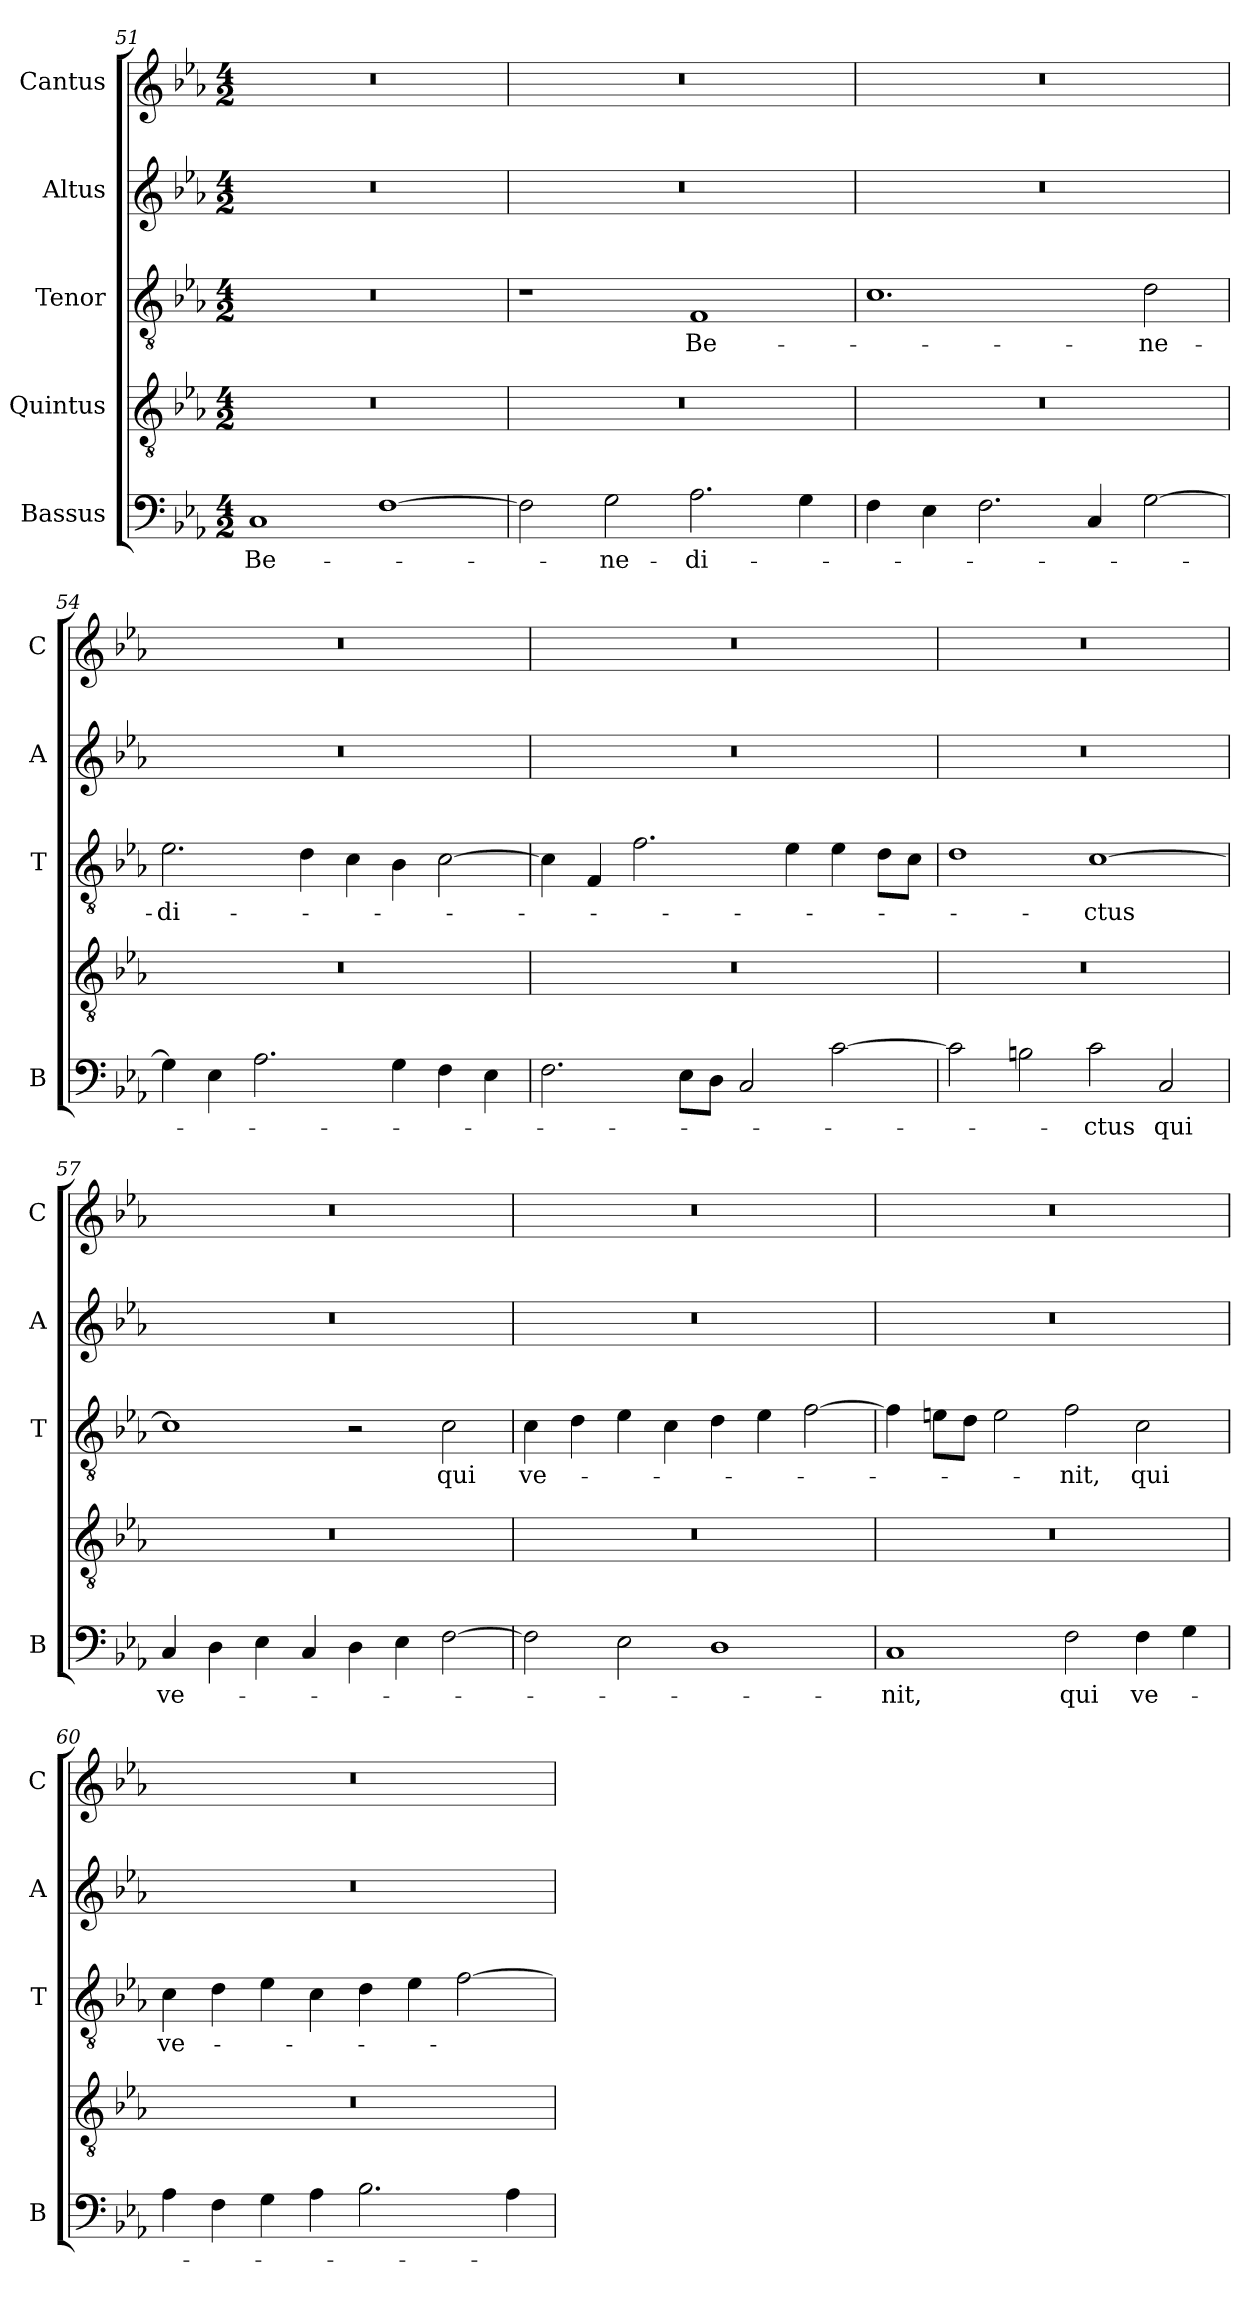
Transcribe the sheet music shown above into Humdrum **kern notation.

**kern	**text	**kern	**kern	**text	**kern	**kern
*part5	*part5	*part4	*part3	*part3	*part2	*part1
*staff5	*staff5	*staff4	*staff3	*staff3	*staff2	*staff1
*I"Bassus	*	*I"Quintus	*I"Tenor	*	*I"Altus	*I"Cantus
*I'B	*	*	*I'T	*	*I'A	*I'C
!!LO:LB:g=z
*clefF4	*	*clefGv2	*clefGv2	*	*clefG2	*clefG2
*k[b-e-a-]	*	*k[b-e-a-]	*k[b-e-a-]	*	*k[b-e-a-]	*k[b-e-a-]
*E-:	*	*E-:	*E-:	*	*E-:	*E-:
*M4/2	*	*M4/2	*M4/2	*	*M4/2	*M4/2
=51	=51	=51	=51	=51	=51	=51
!	!LO:LY:b	!	!	!	!	!
1C	Be-	0r	0r	.	0r	0r
[1F	.	.	.	.	.	.
=52	=52	=52	=52	=52	=52	=52
2F\]	.	0r	1r	.	0r	0r
!	!LO:LY:b	!	!	!	!	!
2G\	-ne-	.	.	.	.	.
!	!LO:LY:b	!	!	!LO:LY:b	!	!
2.A-\	-di-	.	1F	Be-	.	.
4G\	.	.	.	.	.	.
=53	=53	=53	=53	=53	=53	=53
4F\	.	0r	1.c	.	0r	0r
4E-\	.	.	.	.	.	.
2.F\	.	.	.	.	.	.
4C/	.	.	.	.	.	.
!	!	!	!	!LO:LY:b	!	!
[2G\	.	.	2d\	-ne-	.	.
=54	=54	=54	=54	=54	=54	=54
!	!	!	!	!LO:LY:b	!	!
4G\]	.	0r	2.e-\	-di-	0r	0r
4E-\	.	.	.	.	.	.
2.A-\	.	.	.	.	.	.
.	.	.	4d\	.	.	.
.	.	.	4c\	.	.	.
4G\	.	.	4B-\	.	.	.
4F\	.	.	[2c\	.	.	.
4E-\	.	.	.	.	.	.
!!LO:LB:g=z
=55	=55	=55	=55	=55	=55	=55
2.F\	.	0r	4c\]	.	0r	0r
.	.	.	4F/	.	.	.
.	.	.	2.f\	.	.	.
8E-\L	.	.	.	.	.	.
8D\J	.	.	.	.	.	.
2C/	.	.	.	.	.	.
.	.	.	4e-\	.	.	.
[2c\	.	.	4e-\	.	.	.
.	.	.	8d\L	.	.	.
.	.	.	8c\J	.	.	.
=56	=56	=56	=56	=56	=56	=56
2c\]	.	0r	1d	.	0r	0r
2Bn\	.	.	.	.	.	.
!	!LO:LY:b	!	!	!LO:LY:b	!	!
2c\	-ctus	.	[1c	-ctus	.	.
!	!LO:LY:b	!	!	!	!	!
2C/	qui	.	.	.	.	.
=57	=57	=57	=57	=57	=57	=57
!	!LO:LY:b	!	!	!	!	!
4C/	ve-	0r	1c]	.	0r	0r
4D\	.	.	.	.	.	.
4E-\	.	.	.	.	.	.
4C/	.	.	.	.	.	.
4D\	.	.	2r	.	.	.
4E-\	.	.	.	.	.	.
!	!	!	!	!LO:LY:b	!	!
[2F\	.	.	2c\	qui	.	.
=58	=58	=58	=58	=58	=58	=58
!	!	!	!	!LO:LY:b	!	!
2F\]	.	0r	4c\	ve-	0r	0r
.	.	.	4d\	.	.	.
2E-\	.	.	4e-\	.	.	.
.	.	.	4c\	.	.	.
1D	.	.	4d\	.	.	.
.	.	.	4e-\	.	.	.
.	.	.	[2f\	.	.	.
!!LO:PB:g=z
=59	=59	=59	=59	=59	=59	=59
!	!LO:LY:b	!	!	!	!	!
1C	-nit,	0r	4f\]	.	0r	0r
.	.	.	8en\L	.	.	.
.	.	.	8d\J	.	.	.
.	.	.	2e\	.	.	.
!	!LO:LY:b	!	!	!LO:LY:b	!	!
2F\	qui	.	2f\	-nit,	.	.
!	!LO:LY:b	!	!	!LO:LY:b	!	!
4F\	ve-	.	2c\	qui	.	.
4G\	.	.	.	.	.	.
=60	=60	=60	=60	=60	=60	=60
!	!	!	!	!LO:LY:b	!	!
4A-\	.	0r	4c\	ve-	0r	0r
4F\	.	.	4d\	.	.	.
4G\	.	.	4e-\	.	.	.
4A-\	.	.	4c\	.	.	.
2.B-\	.	.	4d\	.	.	.
.	.	.	4e-\	.	.	.
.	.	.	[2f\	.	.	.
4A-\	.	.	.	.	.	.
=	=	=	=	=	=	=
*-	*-	*-	*-	*-	*-	*-
